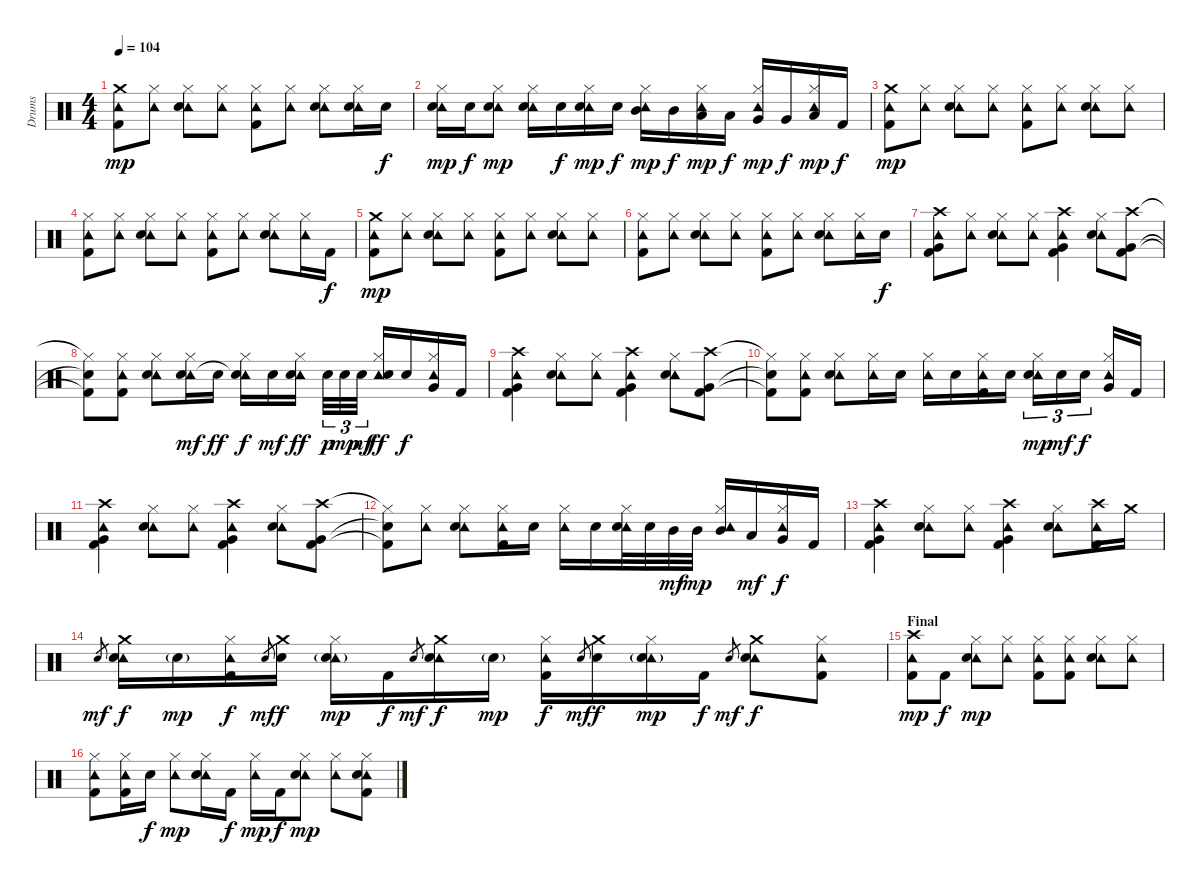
\track ("Drums" "Drums") {instrument percussion}
\staff {score}
\articulation defaults
\ts (4 4)
\tempo 104
\clef neutral
\ks c
("Crash medium (hit)" "Tambourine (hit)" "Kick (hit) 2").8{dy mp} ("Hi-Hat (closed)" "Tambourine (hit)").8 ("Hi-Hat (closed)" "Tambourine (hit)" "Electric Snare (hit)").8 ("Hi-Hat (closed)" "Tambourine (hit)").8 ("Hi-Hat (closed)" "Tambourine (hit)" "Kick (hit) 2").8 ("Hi-Hat (closed)" "Tambourine (hit)").8 ("Hi-Hat (closed)" "Tambourine (hit)" "Electric Snare (hit)").8 ("Hi-Hat (closed)" "Tambourine (hit)" "Electric Snare (hit)").16 "Electric Snare (hit)".16{dy f} |
("Hi-Hat (closed)" "Tambourine (hit)" "Electric Snare (hit)").16{dy mp} "Electric Snare (hit)".16{dy f} ("Hi-Hat (closed)" "Tambourine (hit)" "Electric Snare (hit)").8{dy mp} ("Hi-Hat (closed)" "Tambourine (hit)" "Electric Snare (hit)").16 "Electric Snare (hit)".16{dy f} ("Hi-Hat (closed)" "Tambourine (hit)" "Electric Snare (hit)").16{dy mp} "Electric Snare (hit)".16{dy f} ("Hi-Hat (closed)" "Tambourine (hit)" "Mid Tom (hit)").16{dy mp} "Mid Tom (hit)".16{dy f} ("Hi-Hat (closed)" "Tambourine (hit)" "Low Tom (hit)").16{dy mp} "Low Tom (hit)".16{dy f} ("Hi-Hat (closed)" "Tambourine (hit)" "Very Low Tom (hit)").16{dy mp} "Very Low Tom (hit)".16{dy f} ("Hi-Hat (closed)" "Tambourine (hit)" "Low Floor Tom (hit)").16{dy mp} "Kick (hit) 2".16{dy f} |
("Crash medium (hit)" "Tambourine (hit)" "Kick (hit) 2").8{dy mp} ("Hi-Hat (closed)" "Tambourine (hit)").8 ("Hi-Hat (closed)" "Tambourine (hit)" "Electric Snare (hit)").8 ("Hi-Hat (closed)" "Tambourine (hit)").8 ("Hi-Hat (closed)" "Tambourine (hit)" "Kick (hit) 2").8 ("Hi-Hat (closed)" "Tambourine (hit)").8 ("Hi-Hat (closed)" "Tambourine (hit)" "Electric Snare (hit)").8 ("Hi-Hat (closed)" "Tambourine (hit)").8 |
("Hi-Hat (closed)" "Tambourine (hit)" "Kick (hit) 2").8 ("Hi-Hat (closed)" "Tambourine (hit)").8 ("Hi-Hat (closed)" "Tambourine (hit)" "Electric Snare (hit)").8 ("Hi-Hat (closed)" "Tambourine (hit)").8 ("Hi-Hat (closed)" "Tambourine (hit)" "Kick (hit) 2").8 ("Hi-Hat (closed)" "Tambourine (hit)").8 ("Hi-Hat (closed)" "Tambourine (hit)" "Electric Snare (hit)").8 ("Hi-Hat (closed)" "Tambourine (hit)").16 "Kick (hit) 2".16{dy f} |
("Crash medium (hit)" "Tambourine (hit)" "Kick (hit) 2").8{dy mp} ("Hi-Hat (closed)" "Tambourine (hit)").8 ("Hi-Hat (closed)" "Tambourine (hit)" "Electric Snare (hit)").8 ("Hi-Hat (closed)" "Tambourine (hit)").8 ("Hi-Hat (closed)" "Tambourine (hit)" "Kick (hit) 2").8 ("Hi-Hat (closed)" "Tambourine (hit)").8 ("Hi-Hat (closed)" "Tambourine (hit)" "Electric Snare (hit)").8 ("Hi-Hat (closed)" "Tambourine (hit)").8 |
("Hi-Hat (closed)" "Tambourine (hit)" "Kick (hit) 2").8 ("Hi-Hat (closed)" "Tambourine (hit)").8 ("Hi-Hat (closed)" "Tambourine (hit)" "Electric Snare (hit)").8 ("Hi-Hat (closed)" "Tambourine (hit)").8 ("Hi-Hat (closed)" "Tambourine (hit)" "Kick (hit) 2").8 ("Hi-Hat (closed)" "Tambourine (hit)").8 ("Hi-Hat (closed)" "Tambourine (hit)" "Electric Snare (hit)").8 ("Hi-Hat (closed)" "Tambourine (hit)").16 "Electric Snare (hit)".16{dy f} |
("Crash high (hit)" "Tambourine (hit)" "Very Low Tom (hit)" "Kick (hit) 2").8 ("Hi-Hat (closed)" "Tambourine (hit)").8 ("Hi-Hat (closed)" "Tambourine (hit)" "Electric Snare (hit)").8 ("Hi-Hat (closed)" "Tambourine (hit)").8 ("Crash high (hit)" "Tambourine (hit)" "Very Low Tom (hit)" "Kick (hit) 2").4 ("Hi-Hat (closed)" "Tambourine (hit)" "Electric Snare (hit)").8 ("Crash high (hit)" "Very Low Tom (hit)" "Kick (hit) 2").8 |
("Hi-Hat (closed)"{t} "Electric Snare (hit)"{t} "Kick (hit) 2"{t}).8 ("Hi-Hat (closed)" "Tambourine (hit)" "Kick (hit) 2").8 ("Hi-Hat (closed)" "Tambourine (hit)" "Electric Snare (hit)").8 ("Hi-Hat (closed)" "Tambourine (hit)" "Electric Snare (hit)").16{dy mf} "Electric Snare (hit)".16{dy ff} ("Hi-Hat (closed)" "Tambourine (hit)" "Electric Snare (hit)"{t}).16{dy f} "Electric Snare (hit)".16{dy mf} ("Hi-Hat (closed)" "Tambourine (hit)" "Electric Snare (hit)").16{dy ff} "Electric Snare (hit)".32{tu (3 2) dy p} "Electric Snare (hit)".32{tu (3 2) dy mp} "Electric Snare (hit)".32{tu (3 2) dy mf} ("Hi-Hat (closed)" "Tambourine (hit)" "Electric Snare (hit)").16{dy ff} "Electric Snare (hit)".16{dy f} ("Hi-Hat (closed)" "Tambourine (hit)" "Very Low Tom (hit)").16 "Kick (hit) 2".16 |
("Crash high (hit)" "Tambourine (hit)" "Very Low Tom (hit)" "Kick (hit) 2").4 ("Hi-Hat (closed)" "Tambourine (hit)" "Electric Snare (hit)").8 ("Hi-Hat (closed)" "Tambourine (hit)").8 ("Crash high (hit)" "Tambourine (hit)" "Very Low Tom (hit)" "Kick (hit) 2").4 ("Hi-Hat (closed)" "Tambourine (hit)" "Electric Snare (hit)").8 ("Crash high (hit)" "Very Low Tom (hit)" "Kick (hit) 2").8 |
("Hi-Hat (closed)"{t} "Electric Snare (hit)"{t} "Kick (hit) 2"{t}).8 ("Hi-Hat (closed)" "Tambourine (hit)" "Kick (hit) 2").8 ("Hi-Hat (closed)" "Tambourine (hit)" "Electric Snare (hit)").8 ("Hi-Hat (closed)" "Tambourine (hit)").16 "Electric Snare (hit)".16 ("Hi-Hat (closed)" "Tambourine (hit)").16 "Electric Snare (hit)".16 ("Hi-Hat (closed)" "Tambourine (hit)" "Kick (hit) 2").16 "Electric Snare (hit)".16 ("Hi-Hat (closed)" "Tambourine (hit)" "Electric Snare (hit)").16{tu (3 2) dy mp} "Electric Snare (hit)".16{tu (3 2) dy mf} "Electric Snare (hit)".16{tu (3 2) dy f} ("Hi-Hat (closed)" "Tambourine (hit)" "Very Low Tom (hit)").16 "Kick (hit) 2".16 |
("Crash high (hit)" "Tambourine (hit)" "Very Low Tom (hit)" "Kick (hit) 2").4 ("Hi-Hat (closed)" "Tambourine (hit)" "Electric Snare (hit)").8 ("Hi-Hat (closed)" "Tambourine (hit)").8 ("Crash high (hit)" "Tambourine (hit)" "Very Low Tom (hit)" "Kick (hit) 2").4 ("Hi-Hat (closed)" "Tambourine (hit)" "Electric Snare (hit)").8 ("Crash high (hit)" "Very Low Tom (hit)" "Kick (hit) 2").8 |
("Hi-Hat (closed)"{t} "Electric Snare (hit)"{t} "Kick (hit) 2"{t}).8 ("Hi-Hat (closed)" "Tambourine (hit)").8 ("Hi-Hat (closed)" "Tambourine (hit)" "Electric Snare (hit)").8 ("Hi-Hat (closed)" "Tambourine (hit)" "Kick (hit) 2").16 "Electric Snare (hit)".16 ("Hi-Hat (closed)" "Tambourine (hit)").16 "Electric Snare (hit)".16 ("Hi-Hat (closed)" "Tambourine (hit)" "Electric Snare (hit)").32 "Electric Snare (hit)".32 "Mid Tom (hit)".32{dy mf} "Mid Tom (hit)".32{dy mp} ("Hi-Hat (closed)" "Tambourine (hit)" "Mid Tom (hit)").16 "Low Tom (hit)".16{dy mf} ("Hi-Hat (closed)" "Tambourine (hit)" "Very Low Tom (hit)").16{dy f} "Kick (hit) 2".16 |
("Crash high (hit)" "Tambourine (hit)" "Very Low Tom (hit)" "Kick (hit) 2").4 ("Hi-Hat (closed)" "Tambourine (hit)" "Electric Snare (hit)").8 ("Hi-Hat (closed)" "Tambourine (hit)").8 ("Crash high (hit)" "Tambourine (hit)" "Very Low Tom (hit)" "Kick (hit) 2").4 ("Hi-Hat (closed)" "Tambourine (hit)" "Electric Snare (hit)").8 ("Crash high (hit)" "Tambourine (hit)" "Kick (hit) 2").16 "Crash medium (hit)".16 |
"Electric Snare (hit)".8{gr dy mf} ("Crash medium (hit)" "Tambourine (hit)" "Electric Snare (hit)").16{dy f} "Electric Snare (hit)"{g}.16{dy mp} ("Hi-Hat (closed)" "Tambourine (hit)" "Kick (hit) 2").16{dy f} "Electric Snare (hit)".8{gr dy mf} ("Crash medium (hit)" "Electric Snare (hit)").16{dy f} ("Hi-Hat (closed)" "Tambourine (hit)" "Electric Snare (hit)"{g}).16{dy mp} "Kick (hit) 2".16{dy f} "Electric Snare (hit)".8{gr dy mf} ("Crash medium (hit)" "Tambourine (hit)" "Electric Snare (hit)").16{dy f} "Electric Snare (hit)"{g}.16{dy mp} ("Hi-Hat (closed)" "Tambourine (hit)" "Kick (hit) 2").16{dy f} "Electric Snare (hit)".8{gr dy mf} ("Crash medium (hit)" "Electric Snare (hit)").16{dy f} ("Hi-Hat (closed)" "Tambourine (hit)" "Electric Snare (hit)"{g}).16{dy mp} "Kick (hit) 2".16{dy f} "Electric Snare (hit)".8{gr dy mf} ("Crash medium (hit)" "Tambourine (hit)" "Electric Snare (hit)").8{dy f} ("Hi-Hat (closed)" "Tambourine (hit)" "Kick (hit) 2").8 |
\section ("" "Final")
("Crash high (hit)" "Tambourine (hit)" "Kick (hit) 2").8{dy mp} "Kick (hit) 2".8{dy f} ("Hi-Hat (closed)" "Tambourine (hit)" "Electric Snare (hit)").8{dy mp} ("Hi-Hat (closed)" "Tambourine (hit)").8 ("Hi-Hat (closed)" "Tambourine (hit)" "Kick (hit) 2").8 ("Hi-Hat (closed)" "Tambourine (hit)" "Kick (hit) 2").8 ("Hi-Hat (closed)" "Tambourine (hit)" "Electric Snare (hit)").8 ("Hi-Hat (closed)" "Tambourine (hit)").8 |
("Hi-Hat (closed)" "Tambourine (hit)" "Kick (hit) 2").8 ("Hi-Hat (closed)" "Tambourine (hit)" "Kick (hit) 2").16 "Electric Snare (hit)".16{dy f} ("Hi-Hat (closed)" "Tambourine (hit)").8{dy mp} ("Hi-Hat (closed)" "Tambourine (hit)" "Electric Snare (hit)").16 "Kick (hit) 2".16{dy f} ("Hi-Hat (closed)" "Tambourine (hit)").16{dy mp} "Kick (hit) 2".16{dy f} ("Hi-Hat (closed)" "Tambourine (hit)" "Electric Snare (hit)").8{dy mp} ("Hi-Hat (closed)" "Tambourine (hit)").8 ("Hi-Hat (closed)" "Tambourine (hit)" "Electric Snare (hit)" "Kick (hit) 2").8
